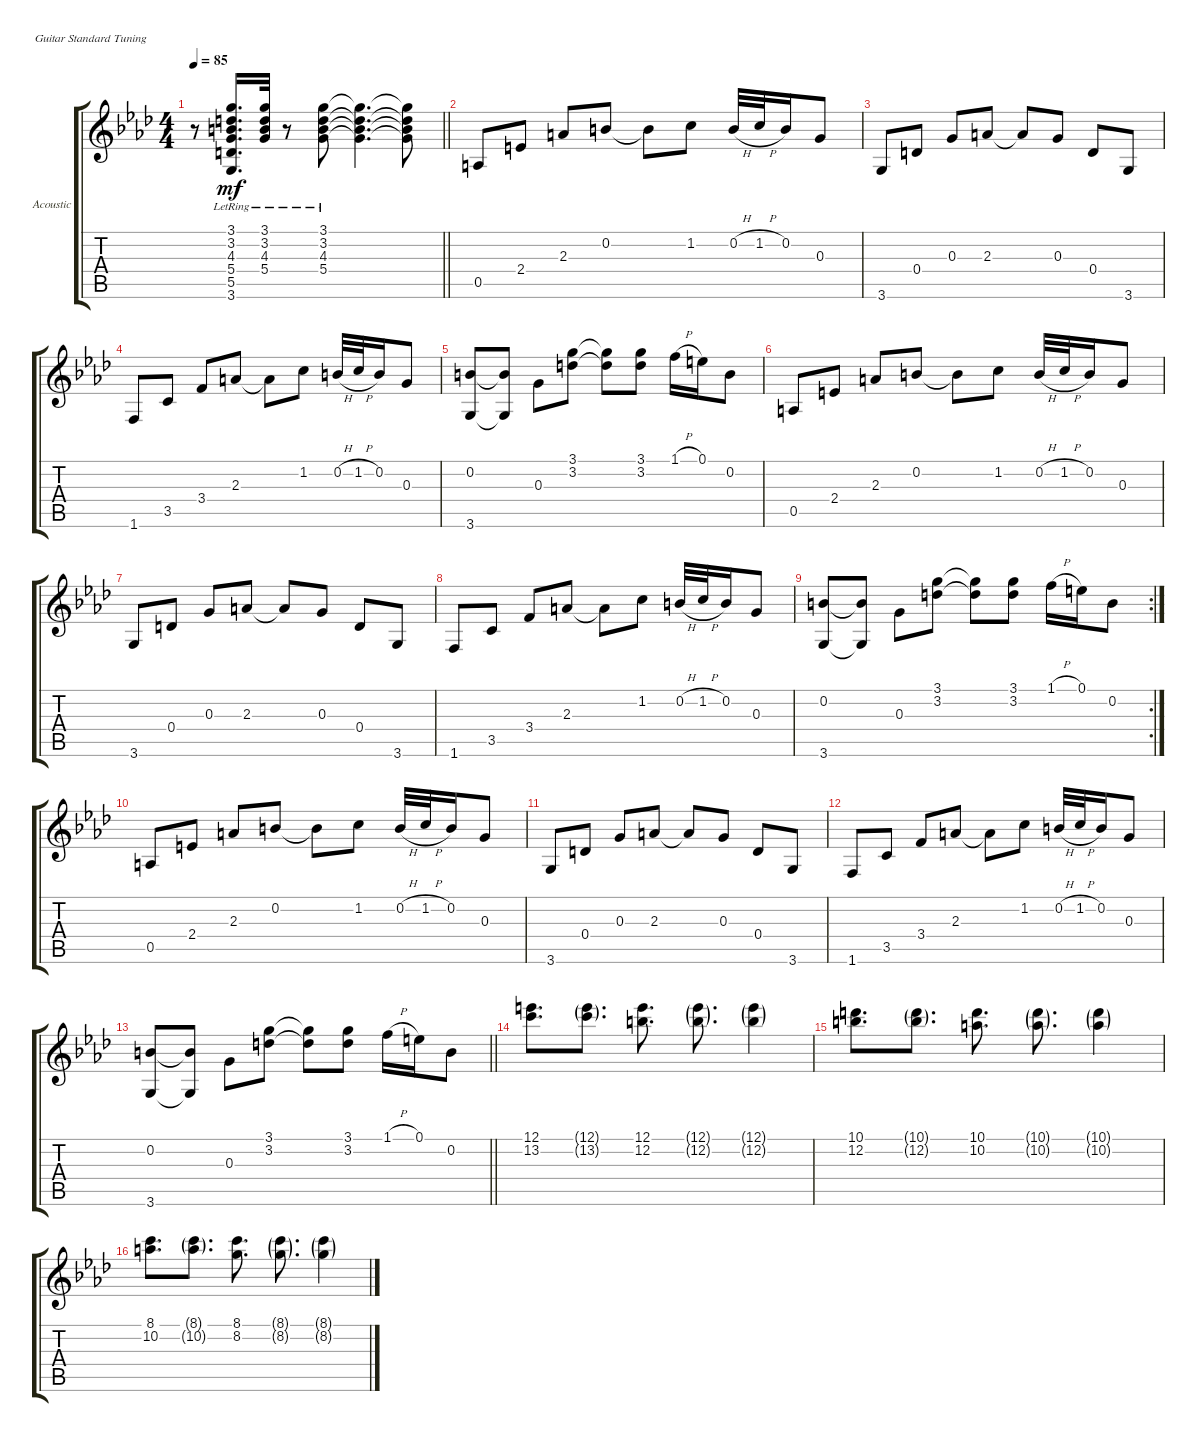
\bracketExtendMode groupsimilarinstruments
\firstSystemTrackNameOrientation horizontal
\otherSystemsTrackNameOrientation horizontal
\track ("Acoustic" "Acoustic") {instrument acousticguitarsteel}
\staff {score tabs}
\tuning (E4 B3 G3 D3 A2 E2)
\ts (4 4)
\tempo 85
\clef g2
\barLineRight lightlight
\ks ab
r.8{dy mf} (3.1{lr} 3.2{lr} 4.3{lr} 5.4{lr} 5.5{lr} 3.6{lr}).16{d} (3.1{lr} 3.2{lr} 4.3{lr} 5.4{lr}).32 r.8 (3.1{lr} 3.2{lr} 4.3{lr} 5.4{lr}).8 (3.1{t} 3.2{t} 4.3{t} 5.4{t}).4{d} (3.1{t} 3.2{t} 4.3{t} 5.4{t}).8 |
\section ("" "")
0.5.8 2.4.8 2.3.8 0.2.8 0.2{t}.8 1.2.8 0.2{h}.32 1.2{h}.32 0.2.16 0.3.8 |
3.6.8 0.4.8 0.3.8 2.3.8 2.3{t}.8 0.3.8 0.4.8 3.6.8 |
1.6.8 3.5.8 3.4.8 2.3.8 2.3{t}.8 1.2.8 0.2{h}.32 1.2{h}.32 0.2.16 0.3.8 |
(0.2 3.6).8 (0.2{t} 3.6{t}).8 0.3.8 (3.1 3.2).8 (3.1{t} 3.2{t}).8 (3.1 3.2).8 1.1{h}.16 0.1.16 0.2.8 |
0.5.8 2.4.8 2.3.8 0.2.8 0.2{t}.8 1.2.8 0.2{h}.32 1.2{h}.32 0.2.16 0.3.8 |
3.6.8 0.4.8 0.3.8 2.3.8 2.3{t}.8 0.3.8 0.4.8 3.6.8 |
1.6.8 3.5.8 3.4.8 2.3.8 2.3{t}.8 1.2.8 0.2{h}.32 1.2{h}.32 0.2.16 0.3.8 |
\rc 2
(0.2 3.6).8 (0.2{t} 3.6{t}).8 0.3.8 (3.1 3.2).8 (3.1{t} 3.2{t}).8 (3.1 3.2).8 1.1{h}.16 0.1.16 0.2.8 |
0.5.8 2.4.8 2.3.8 0.2.8 0.2{t}.8 1.2.8 0.2{h}.32 1.2{h}.32 0.2.16 0.3.8 |
3.6.8 0.4.8 0.3.8 2.3.8 2.3{t}.8 0.3.8 0.4.8 3.6.8 |
1.6.8 3.5.8 3.4.8 2.3.8 2.3{t}.8 1.2.8 0.2{h}.32 1.2{h}.32 0.2.16 0.3.8 |
\barLineRight lightlight
(0.2 3.6).8 (0.2{t} 3.6{t}).8 0.3.8 (3.1 3.2).8 (3.1{t} 3.2{t}).8 (3.1 3.2).8 1.1{h}.16 0.1.16 0.2.8 |
\section ("" "")
(12.1 13.2).8{d} (12.1{g} 13.2{g}).8{d} (12.1 12.2).8{d} (12.1{g} 12.2{g}).8{d} (12.1{g} 12.2{g}).4 |
(10.1 12.2).8{d} (10.1{g} 12.2{g}).8{d} (10.1 10.2).8{d} (10.1{g} 10.2{g}).8{d} (10.1{g} 10.2{g}).4 |
(8.1 10.2).8{d} (8.1{g} 10.2{g}).8{d} (8.1 8.2).8{d} (8.1{g} 8.2{g}).8{d} (8.1{g} 8.2{g}).4
